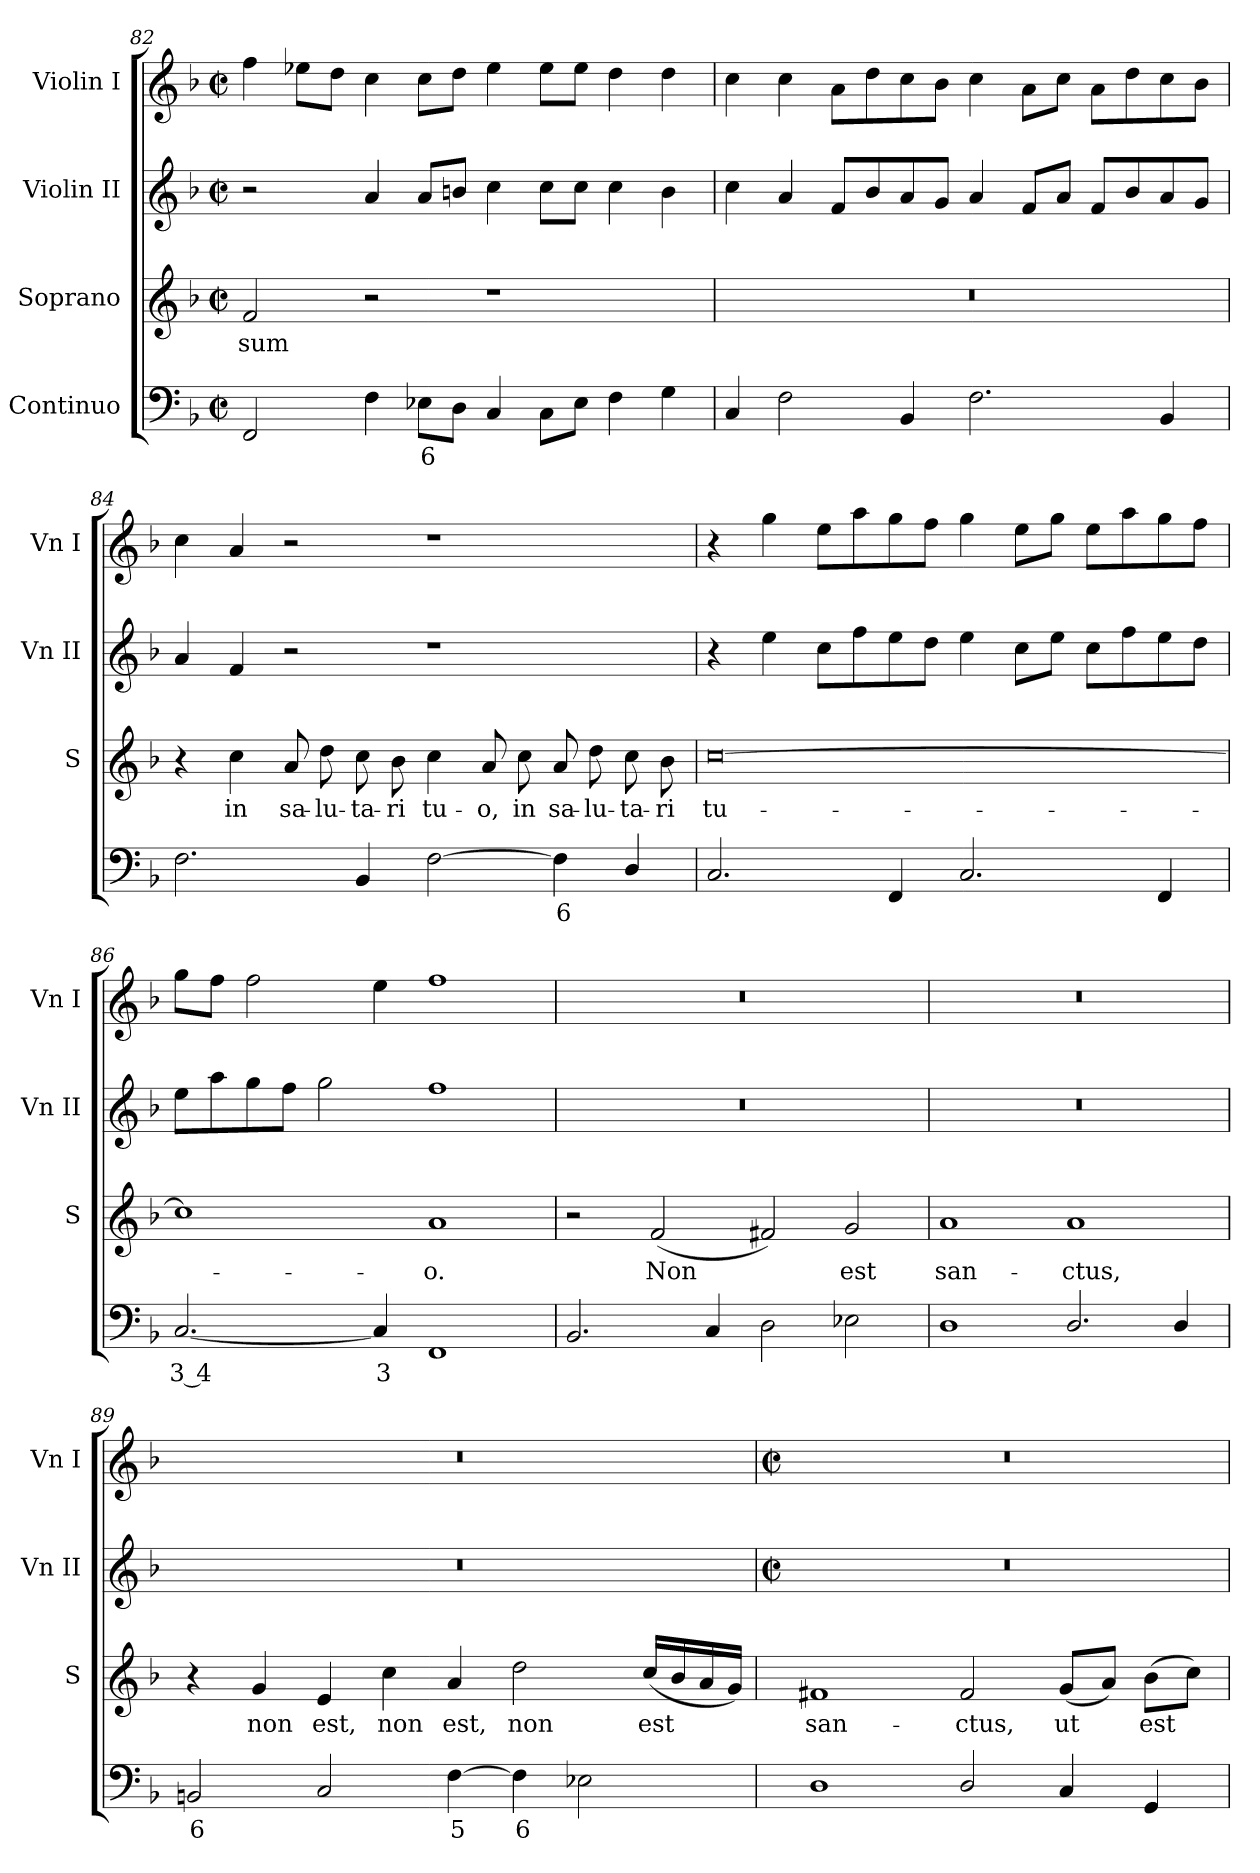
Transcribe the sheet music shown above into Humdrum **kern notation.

**kern	**text	**kern	**text	**kern	**kern
*part4	*part4	*part3	*part3	*part2	*part1
*staff4	*staff4	*staff3	*staff3	*staff2	*staff1
*I"Continuo	*	*I"Soprano	*	*I"Violin II	*I"Violin I
*	*	*I'S	*	*I'Vn II	*I'Vn I
!!LO:LB:g=z
*clefF4	*	*clefG2	*	*clefG2	*clefG2
*k[b-]	*	*k[b-]	*	*k[b-]	*k[b-]
*F:	*	*F:	*	*F:	*F:
*M4/2	*	*M4/2	*	*M4/2	*M4/2
*met(c|)	*	*met(c|)	*	*met(c|)	*met(c|)
=82	=82	=82	=82	=82	=82
!	!	!	!LO:LY:b	!	!
2FF	.	2f	sum	2r	4ff
.	.	.	.	.	8ee-XL
.	.	.	.	.	8ddJ
4F	.	2r	.	4a	4cc
!	!LO:LY:b	!	!	!	!
8E-XL	6	.	.	8aL	8ccL
8DJ	.	.	.	8bnJ	8ddJ
4C	.	1r	.	4cc	4ee-
8CL	.	.	.	8ccL	8ee-L
8E-J	.	.	.	8ccJ	8ee-J
4F	.	.	.	4cc	4dd
4G	.	.	.	4b	4dd
=83	=83	=83	=83	=83	=83
4C	.	0r	.	4cc	4cc
2F	.	.	.	4a	4cc
.	.	.	.	8fL	8aL
.	.	.	.	8b-	8dd
4BB-	.	.	.	8a	8cc
.	.	.	.	8gJ	8b-J
2.F	.	.	.	4a	4cc
.	.	.	.	8fL	8aL
.	.	.	.	8aJ	8ccJ
.	.	.	.	8fL	8aL
.	.	.	.	8b-	8dd
4BB-	.	.	.	8a	8cc
.	.	.	.	8gJ	8b-J
=84	=84	=84	=84	=84	=84
2.F	.	4r	.	4a	4cc
!	!	!	!LO:LY:b	!	!
.	.	4cc	in	4f	4a
!	!	!	!LO:LY:b	!	!
.	.	8a	sa-	2r	2r
!	!	!	!LO:LY:b	!	!
.	.	8dd	-lu-	.	.
!	!	!	!LO:LY:b	!	!
4BB-	.	8cc	-ta-	.	.
!	!	!	!LO:LY:b	!	!
.	.	8b-	-ri	.	.
!	!	!	!LO:LY:b	!	!
[2F	.	4cc	tu-	1r	1r
!	!	!	!LO:LY:b	!	!
.	.	8a	-o,	.	.
!	!	!	!LO:LY:b	!	!
.	.	8cc	in	.	.
!	!LO:LY:b	!	!LO:LY:b	!	!
4F]	6	8a	sa-	.	.
!	!	!	!LO:LY:b	!	!
.	.	8dd	-lu-	.	.
!	!	!	!LO:LY:b	!	!
4D/	.	8cc	-ta-	.	.
!	!	!	!LO:LY:b	!	!
.	.	8b-	-ri	.	.
!!LO:LB:g=z
=85	=85	=85	=85	=85	=85
!	!	!	!LO:LY:b	!	!
2.C	.	[0cc	tu-	4r	4r
.	.	.	.	4ee	4gg
.	.	.	.	8ccL	8eeL
.	.	.	.	8ff	8aa
4FF	.	.	.	8ee	8gg
.	.	.	.	8ddJ	8ffJ
2.C	.	.	.	4ee	4gg
.	.	.	.	8ccL	8eeL
.	.	.	.	8eeJ	8ggJ
.	.	.	.	8ccL	8eeL
.	.	.	.	8ff	8aa
4FF	.	.	.	8ee	8gg
.	.	.	.	8ddJ	8ffJ
=86	=86	=86	=86	=86	=86
!	!LO:LY:b	!	!	!	!
[2.C	3 4	1cc]	.	8eeL	8ggL
.	.	.	.	8aa	8ffJ
.	.	.	.	8gg	2ff
.	.	.	.	8ffJ	.
.	.	.	.	2gg	.
!	!LO:LY:b	!	!	!	!
4C]	3	.	.	.	4ee
!	!	!	!LO:LY:b	!	!
1FF	.	1a	o.	1ff	1ff
=87	=87	=87	=87	=87	=87
2.BB-	.	2r	.	0r	0r
!	!	!	!LO:LY:b	!	!
.	.	(<2f	Non	.	.
4C	.	.	.	.	.
2D	.	2f#X)	.	.	.
!	!	!	!LO:LY:b	!	!
2E-X	.	2g	est	.	.
=88	=88	=88	=88	=88	=88
!	!	!	!LO:LY:b	!	!
1D	.	1a	san-	0r	0r
!	!	!	!LO:LY:b	!	!
2.D/	.	1a	-ctus,	.	.
4D/	.	.	.	.	.
=89	=89	=89	=89	=89	=89
!	!LO:LY:b	!	!	!	!
2BBn	6	4r	.	0r	0r
!	!	!	!LO:LY:b	!	!
.	.	4g	non	.	.
!	!	!	!LO:LY:b	!	!
2C	.	4e	est,	.	.
!	!	!	!LO:LY:b	!	!
.	.	4cc	non	.	.
!	!LO:LY:b	!	!LO:LY:b	!	!
[4F	5	4a	est,	.	.
!	!LO:LY:b	!	!LO:LY:b	!	!
4F]	6	2dd	non	.	.
2E-X	.	.	.	.	.
!	!	!	!LO:LY:b	!	!
.	.	(<16ccLL	est	.	.
.	.	16b-	.	.	.
.	.	16a	.	.	.
.	.	16gJJ)	.	.	.
!!LO:LB:g=z
=90	=90	=90	=90	=90	=90
*	*	*	*	*M4/2	*M4/2
*	*	*	*	*met(c|)	*met(c|)
!	!	!	!LO:LY:b	!	!
1D	.	1f#X	san-	0r	0r
!	!	!	!LO:LY:b	!	!
2D/	.	2f#	-ctus,	.	.
!	!	!	!LO:LY:b	!	!
4C	.	(<8gL	ut	.	.
.	.	8aJ)	.	.	.
!	!	!	!LO:LY:b	!	!
4GG	.	(>8b-L	est	.	.
.	.	8ccJ)	.	.	.
=	=	=	=	=	=
*-	*-	*-	*-	*-	*-
